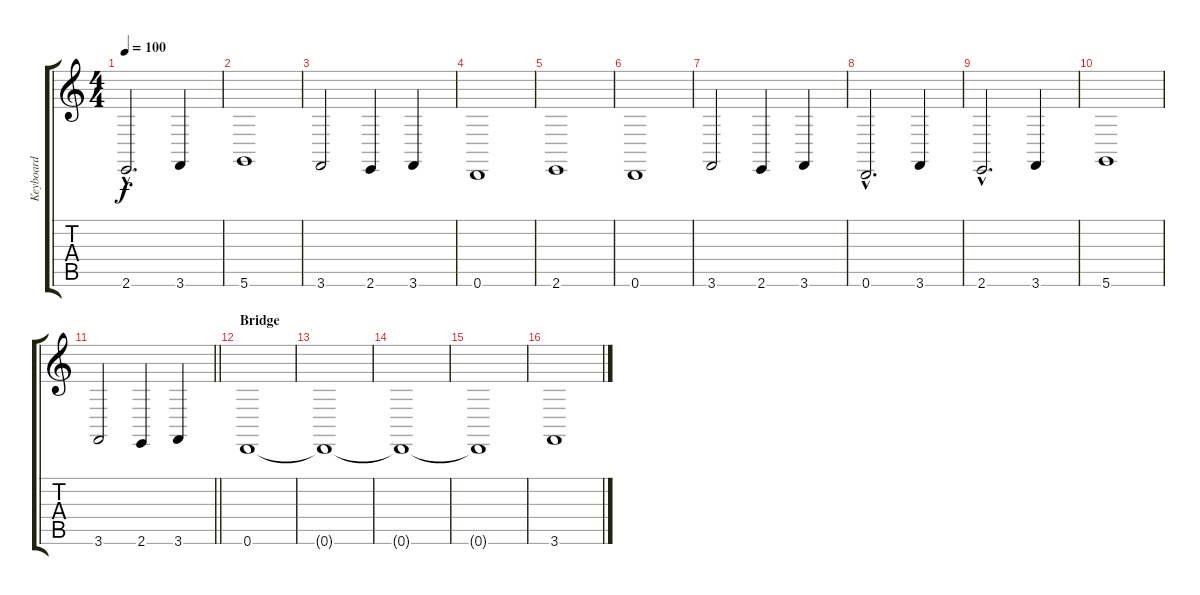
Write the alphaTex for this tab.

\track ("Keyboard" "Keyboard") {instrument pad4choir}
\staff {score tabs}
\tuning (E4 B3 G3 D3 A2 D2) {hide}
\ts (4 4)
\tempo 100
\clef g2
\ks c
2.6{hac}.2{d dy f} 3.6.4 |
5.6.1 |
3.6.2 2.6.4 3.6.4 |
0.6.1 |
2.6.1 |
0.6.1 |
3.6.2 2.6.4 3.6.4 |
0.6{hac}.2{d} 3.6.4 |
2.6{hac}.2{d} 3.6.4 |
5.6.1 |
\barLineRight lightlight
3.6.2 2.6.4 3.6.4 |
\section ("" "Bridge")
0.6.1 |
0.6{t}.1 |
0.6{t}.1 |
0.6{t}.1 |
3.6.1
